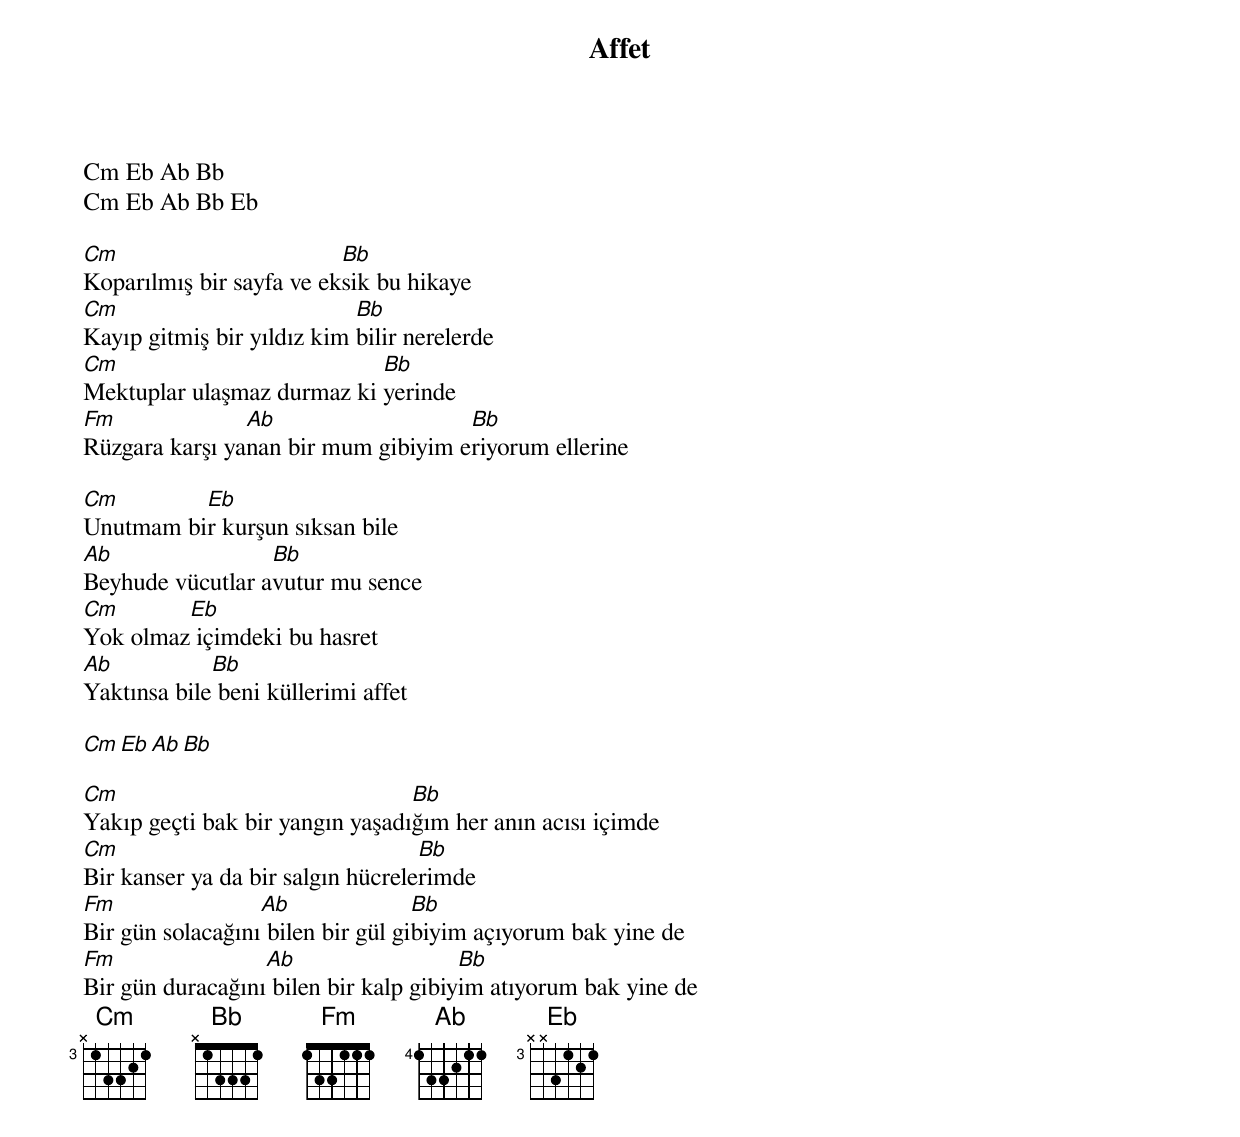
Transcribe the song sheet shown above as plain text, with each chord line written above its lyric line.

{title: Affet}
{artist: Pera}

Cm Eb Ab Bb
Cm Eb Ab Bb Eb

Cm                        Bb
Koparılmış bir sayfa ve eksik bu hikaye
Cm                          Bb
Kayıp gitmiş bir yıldız kim bilir nerelerde
Cm                          Bb
Mektuplar ulaşmaz durmaz ki yerinde
Fm              Ab                   Bb
Rüzgara karşı yanan bir mum gibiyim eriyorum ellerine

Cm        Eb
Unutmam bir kurşun sıksan bile
Ab                Bb
Beyhude vücutlar avutur mu sence
Cm       Eb
Yok olmaz içimdeki bu hasret
Ab           Bb
Yaktınsa bile beni küllerimi affet

Cm Eb Ab Bb

Cm                               Bb
Yakıp geçti bak bir yangın yaşadığım her anın acısı içimde
Cm                                 Bb
Bir kanser ya da bir salgın hücrelerimde
Fm                Ab               Bb
Bir gün solacağını bilen bir gül gibiyim açıyorum bak yine de
Fm                Ab                   Bb
Bir gün duracağını bilen bir kalp gibiyim atıyorum bak yine de
